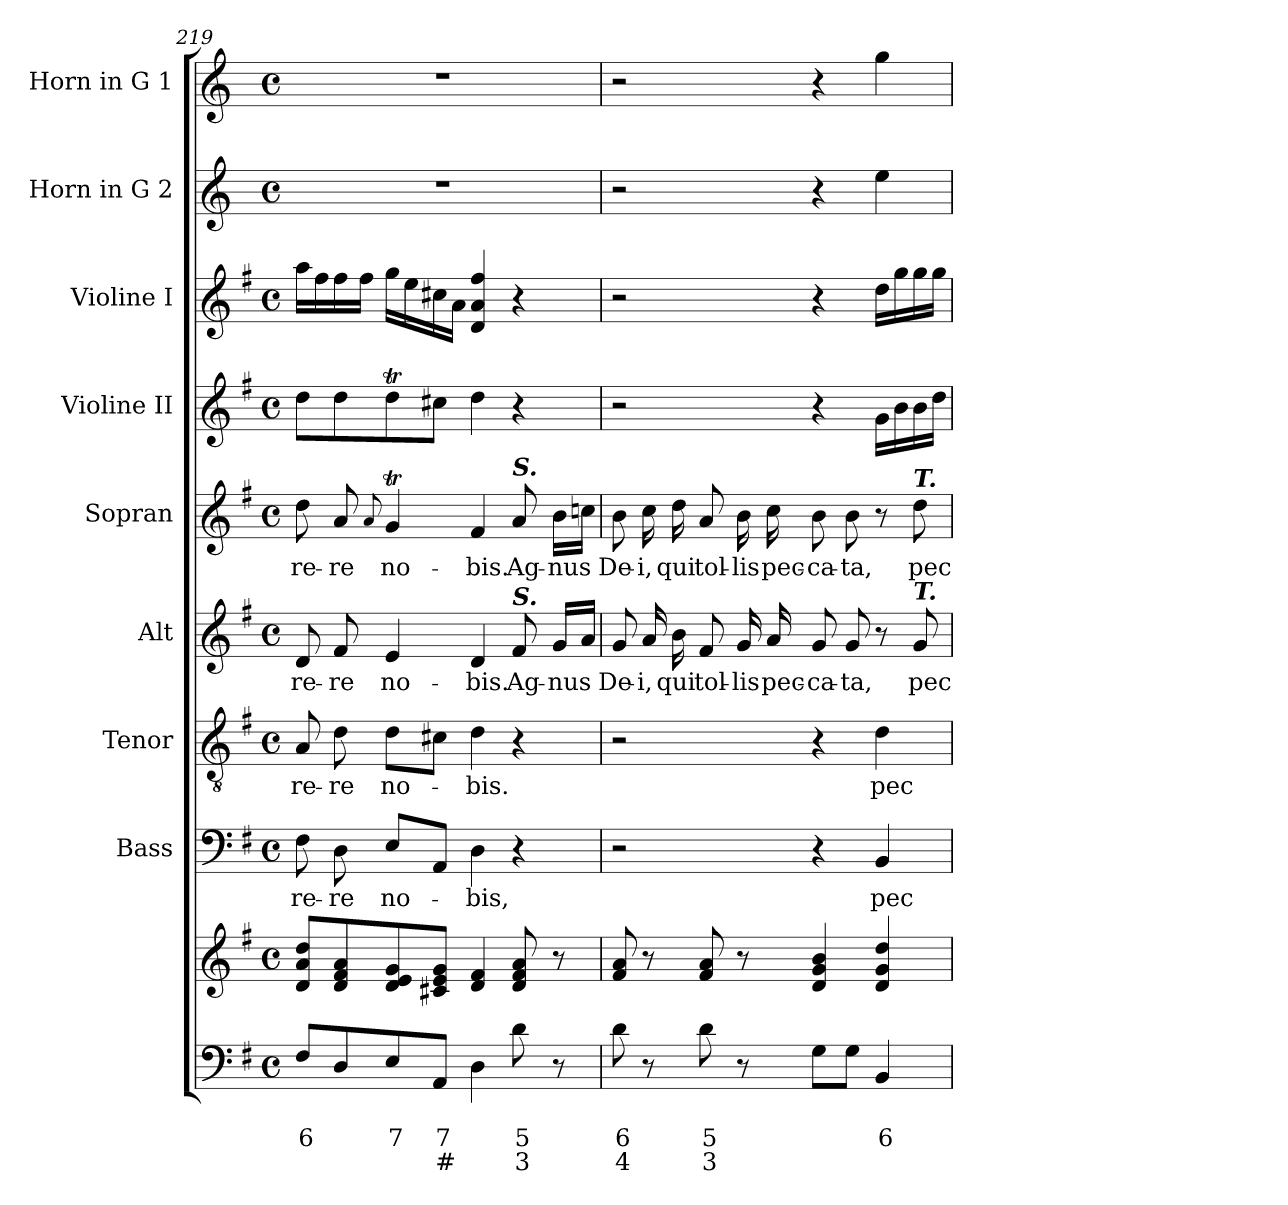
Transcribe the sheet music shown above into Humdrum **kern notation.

**kern	**text	**text	**text	**kern	**kern	**text	**kern	**text	**kern	**text	**kern	**text	**kern	**kern	**kern	**kern
*part9	*part9	*part9	*part9	*part9	*part8	*part8	*part7	*part7	*part6	*part6	*part5	*part5	*part4	*part3	*part2	*part1
*staff10	*staff10	*staff10	*staff10	*staff9	*staff8	*staff8	*staff7	*staff7	*staff6	*staff6	*staff5	*staff5	*staff4	*staff3	*staff2	*staff1
*	*	*	*	*	*I"Bass	*	*I"Tenor	*	*I"Alt	*	*I"Sopran	*	*I"Violine II	*I"Violine I	*I"Horn in G 2	*I"Horn in G 1
*	*	*	*	*	*I'B.	*	*I'T.	*	*I'A.	*	*I'S.	*	*I'Vl. II	*I'Vl. I	*	*
!!LO:PB:g=z
*clefF4	*	*	*	*clefG2	*clefF4	*	*clefGv2	*	*clefG2	*	*clefG2	*	*clefG2	*clefG2	*clefG2	*clefG2
*	*	*	*	*	*	*	*	*	*	*	*	*	*	*	*ITrd3c5	*ITrd3c5
*k[f#]	*	*	*	*k[f#]	*k[f#]	*	*k[f#]	*	*k[f#]	*	*k[f#]	*	*k[f#]	*k[f#]	*k[f#]	*k[f#]
*G:	*	*	*	*G:	*G:	*	*G:	*	*G:	*	*G:	*	*G:	*G:	*G:	*G:
*M4/4	*	*	*	*M4/4	*M4/4	*	*M4/4	*	*M4/4	*	*M4/4	*	*M4/4	*M4/4	*M4/4	*M4/4
*met(c)	*	*	*	*met(c)	*met(c)	*	*met(c)	*	*met(c)	*	*met(c)	*	*met(c)	*met(c)	*met(c)	*met(c)
=219	=219	=219	=219	=219	=219	=219	=219	=219	=219	=219	=219	=219	=219	=219	=219	=219
!	!	!LO:LY:b	!	!	!	!LO:LY:b	!	!LO:LY:b	!	!LO:LY:b	!	!LO:LY:b	!	!	!	!
8F#/L	.	6	.	8d/ 8a/ 8dd/L	8F#\	-re-	8A/	-re-	8d/	-re-	8dd\	-re-	8dd\L	16aa\LL	1r	1r
.	.	.	.	.	.	.	.	.	.	.	.	.	.	16ff#\	.	.
!	!	!	!	!	!	!LO:LY:b	!	!LO:LY:b	!	!LO:LY:b	!	!LO:LY:b	!	!	!	!
8D/	.	.	.	8d/ 8f#/ 8a/	8D\	-re	8d\	-re	8f#/	-re	8a/	-re	8dd\	16ff#\	.	.
.	.	.	.	.	.	.	.	.	.	.	.	.	.	16ff#\JJ	.	.
.	.	.	.	.	.	.	.	.	.	.	8qqa/	.	.	.	.	.
!	!	!LO:LY:b	!	!	!	!LO:LY:b	!	!LO:LY:b	!	!LO:LY:b	!	!LO:LY:b	!	!	!	!
8E/	.	7	.	8d/ 8e/ 8g/	8E/L	no-	8d\L	no-	4e/	no-	4gT/	no-	8ddT\	16gg\LL	.	.
.	.	.	.	.	.	.	.	.	.	.	.	.	.	16ee\	.	.
!	!	!LO:LY:b	!LO:LY:b	!	!	!	!	!	!	!	!	!	!	!	!	!
8AA/J	.	7	#	8c#X/ 8e/ 8g/J	8AA/J	.	8c#X\J	.	.	.	.	.	8cc#X\J	16cc#X\	.	.
.	.	.	.	.	.	.	.	.	.	.	.	.	.	16a\JJ	.	.
!	!	!	!	!	!	!LO:LY:b	!	!LO:LY:b	!	!LO:LY:b	!	!LO:LY:b	!	!	!	!
4D\	.	.	.	4d/ 4f#/	4D\	-bis,	4d\	-bis.	4d/	-bis.	4f#/	-bis.	4dd\	4d/ 4a/ 4ff#/	.	.
!	!	!	!	!	!	!	!	!	!	!	!LO:TX:a:Bi:t=S.	!	!	!	!	!
!	!	!	!	!	!	!	!	!	!LO:TX:a:Bi:t=S.	!	!	!	!	!	!	!
!	!	!LO:LY:b	!LO:LY:b	!	!	!	!	!	!	!LO:LY:b	!	!LO:LY:b	!	!	!	!
8d\	.	5	3	8d/ 8f#/ 8a/	4r	.	4r	.	8f#/	Ag-	8a/	Ag-	4r	4r	.	.
!	!	!	!	!	!	!	!	!	!	!LO:LY:b	!	!LO:LY:b	!	!	!	!
8r	.	.	.	8r	.	.	.	.	16g/LL	-nus	16b\LL	-nus	.	.	.	.
.	.	.	.	.	.	.	.	.	16a/JJ	.	16ccn\JJ	.	.	.	.	.
=220	=220	=220	=220	=220	=220	=220	=220	=220	=220	=220	=220	=220	=220	=220	=220	=220
!	!	!LO:LY:b	!LO:LY:b	!	!	!	!	!	!	!LO:LY:b	!	!LO:LY:b	!	!	!	!
8d\	.	6	4	8f#/ 8a/	2r	.	2r	.	8g/	De-	8b\	De-	2r	2r	2r	2r
!	!	!	!	!	!	!	!	!	!	!LO:LY:b	!	!LO:LY:b	!	!	!	!
8r	.	.	.	8r	.	.	.	.	16a/	-i,	16cc\	-i,	.	.	.	.
!	!	!	!	!	!	!	!	!	!	!LO:LY:b	!	!LO:LY:b	!	!	!	!
.	.	.	.	.	.	.	.	.	16b\	qui	16dd\	qui	.	.	.	.
!	!	!LO:LY:b	!LO:LY:b	!	!	!	!	!	!	!LO:LY:b	!	!LO:LY:b	!	!	!	!
8d\	.	5	3	8f#/ 8a/	.	.	.	.	8f#/	tol-	8a/	tol-	.	.	.	.
!	!	!	!	!	!	!	!	!	!	!LO:LY:b	!	!LO:LY:b	!	!	!	!
8r	.	.	.	8r	.	.	.	.	16g/	-lis	16b\	-lis	.	.	.	.
!	!	!	!	!	!	!	!	!	!	!LO:LY:b	!	!LO:LY:b	!	!	!	!
.	.	.	.	.	.	.	.	.	16a/	pec-	16cc\	pec-	.	.	.	.
!	!	!	!	!	!	!	!	!	!	!LO:LY:b	!	!LO:LY:b	!	!	!	!
8G\L	.	.	.	4d/ 4g/ 4b/	4r	.	4r	.	8g/	-ca-	8b\	-ca-	4r	4r	4r	4r
!	!	!	!	!	!	!	!	!	!	!LO:LY:b	!	!LO:LY:b	!	!	!	!
8G\J	.	.	.	.	.	.	.	.	8g/	-ta,	8b\	-ta,	.	.	.	.
!	!	!LO:LY:b	!	!	!	!LO:LY:b	!	!LO:LY:b	!	!	!	!	!	!	!	!
4BB/	.	6	.	4d/ 4g/ 4dd/	4BB/	pec-	4d\	pec-	8r	.	8r	.	16g\LL	16dd\LL	4b\	4dd\
.	.	.	.	.	.	.	.	.	.	.	.	.	16b\	16gg\	.	.
!	!	!	!	!	!	!	!	!	!	!	!LO:TX:a:Bi:t=T.	!	!	!	!	!
!	!	!	!	!	!	!	!	!	!LO:TX:a:Bi:t=T.	!	!	!	!	!	!	!
!	!	!	!	!	!	!	!	!	!	!LO:LY:b	!	!LO:LY:b	!	!	!	!
.	.	.	.	.	.	.	.	.	8g/	pec-	8dd\	pec-	16b\	16gg\	.	.
.	.	.	.	.	.	.	.	.	.	.	.	.	16dd\JJ	16gg\JJ	.	.
=	=	=	=	=	=	=	=	=	=	=	=	=	=	=	=	=
*-	*-	*-	*-	*-	*-	*-	*-	*-	*-	*-	*-	*-	*-	*-	*-	*-
